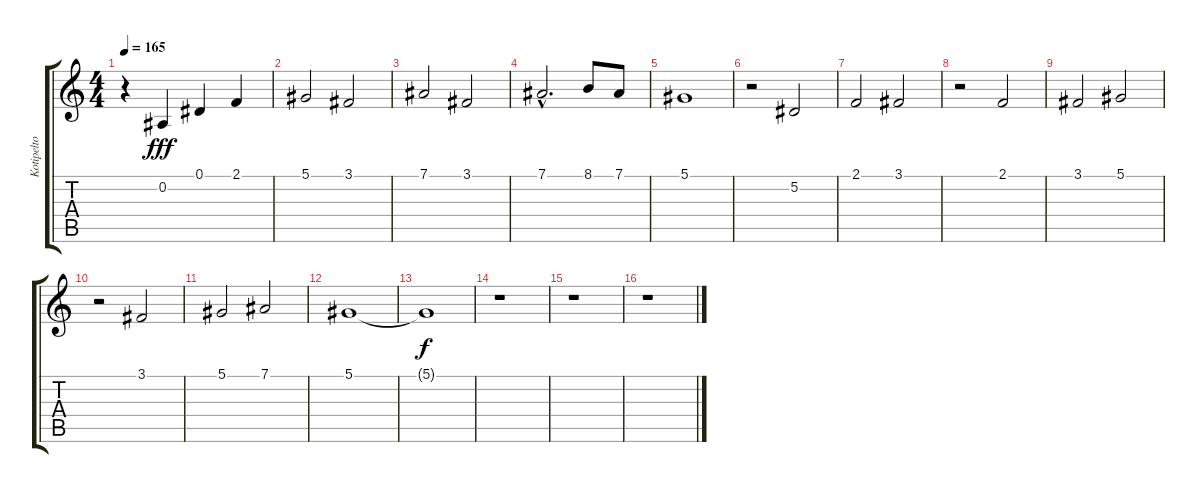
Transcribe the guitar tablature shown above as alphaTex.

\track ("Kotipelto" "Kotipelto") {instrument lead6voice}
\staff {score tabs}
\tuning (Eb4 Bb3 Gb3 Db3 Ab2 Eb2) {hide}
\ts (4 4)
\tempo 165
\clef g2
\ks c
r.4{dy fff} 0.2.4 0.1.4 2.1.4 |
5.1.2 3.1.2 |
7.1.2 3.1.2 |
7.1{hac}.2{d} 8.1.8 7.1.8 |
5.1.1 |
r.2 5.2.2 |
2.1.2 3.1.2 |
r.2 2.1.2 |
3.1.2 5.1.2 |
r.2 3.1.2 |
5.1.2 7.1.2 |
5.1.1 |
5.1{t}.1{dy f} |
r.1 |
r.1 |
r.1
